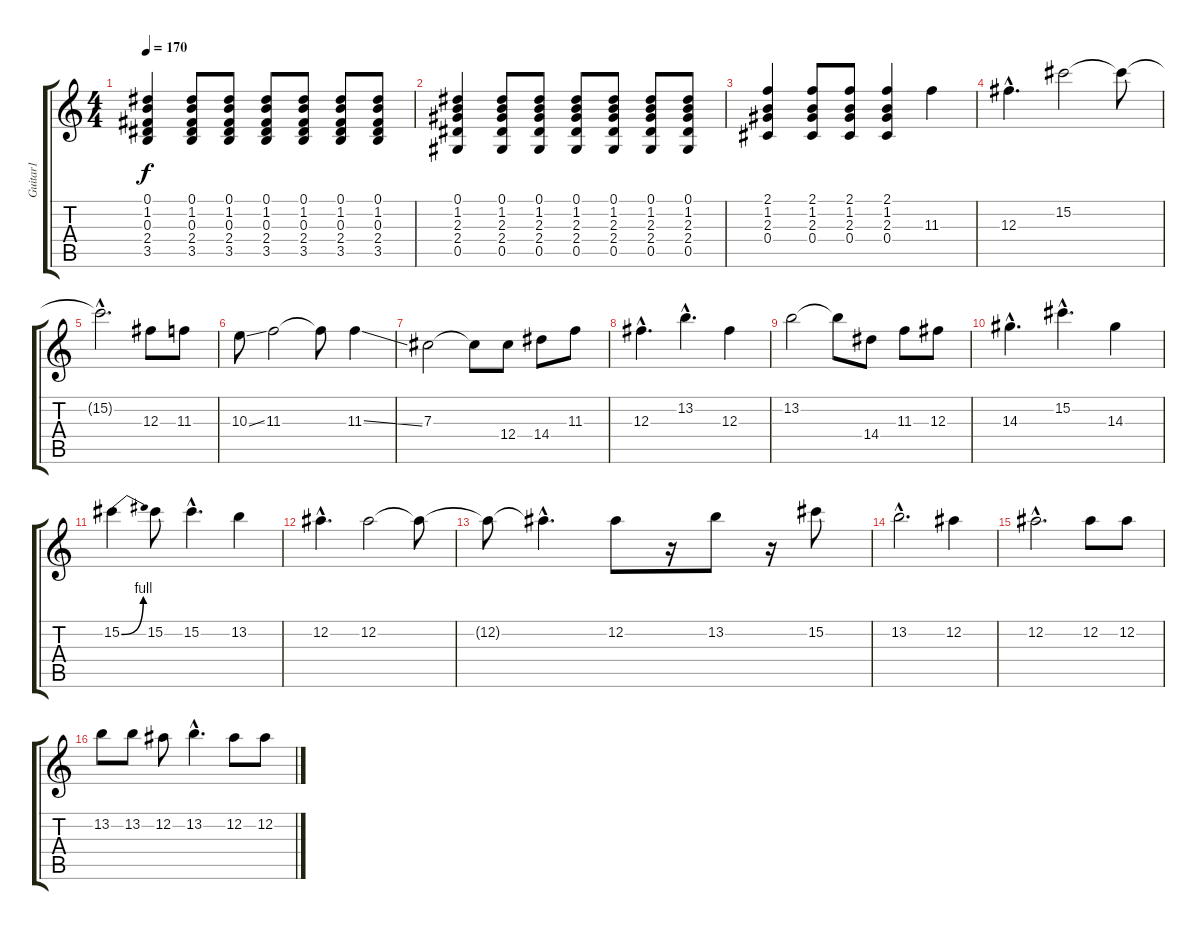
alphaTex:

\track ("Guitar1" "Guitar1") {instrument distortionguitar}
\staff {score tabs}
\tuning (Eb4 Bb3 Gb3 Db3 Ab2 Eb2) {hide}
\ts (4 4)
\tempo 170
\clef g2
\ks c
(0.1 1.2 0.3 2.4 3.5).4{dy f} (0.1 1.2 0.3 2.4 3.5).8 (0.1 1.2 0.3 2.4 3.5).8 (0.1 1.2 0.3 2.4 3.5).8 (0.1 1.2 0.3 2.4 3.5).8 (0.1 1.2 0.3 2.4 3.5).8 (0.1 1.2 0.3 2.4 3.5).8 |
(0.1 1.2 2.3 2.4 0.5).4 (0.1 1.2 2.3 2.4 0.5).8 (0.1 1.2 2.3 2.4 0.5).8 (0.1 1.2 2.3 2.4 0.5).8 (0.1 1.2 2.3 2.4 0.5).8 (0.1 1.2 2.3 2.4 0.5).8 (0.1 1.2 2.3 2.4 0.5).8 |
(2.1 1.2 2.3 0.4).4 (2.1 1.2 2.3 0.4).8 (2.1 1.2 2.3 0.4).8 (2.1 1.2 2.3 0.4).4 11.3.4 |
12.3{hac}.4{d} 15.2.2 15.2{t}.8 |
15.2{hac t}.2{d} 12.3.8 11.3.8 |
10.3{ss}.8 11.3.2 11.3{t}.8 11.3{ss}.4 |
7.3.2 7.3{t}.8 12.4.8 14.4.8 11.3.8 |
12.3{hac}.4{d} 13.2{hac}.4{d} 12.3.4 |
13.2.2 13.2{t}.8 14.4.8 11.3.8 12.3.8 |
14.3{hac}.4{d} 15.2{hac}.4{d} 14.3.4 |
15.2{be (bend 0 0 60 4)}.4 15.2.8 15.2{hac}.4{d} 13.2.4 |
12.2{hac}.4{d} 12.2.2 12.2{t}.8 |
12.2{t}.8 12.2{hac t}.4{d} 12.2.8 r.16 13.2.8 r.16 15.2.8 |
13.2{hac}.2{d} 12.2.4 |
12.2{hac}.2{d} 12.2.8 12.2.8 |
13.2.8 13.2.8 12.2.8 13.2{hac}.4{d} 12.2.8 12.2.8
